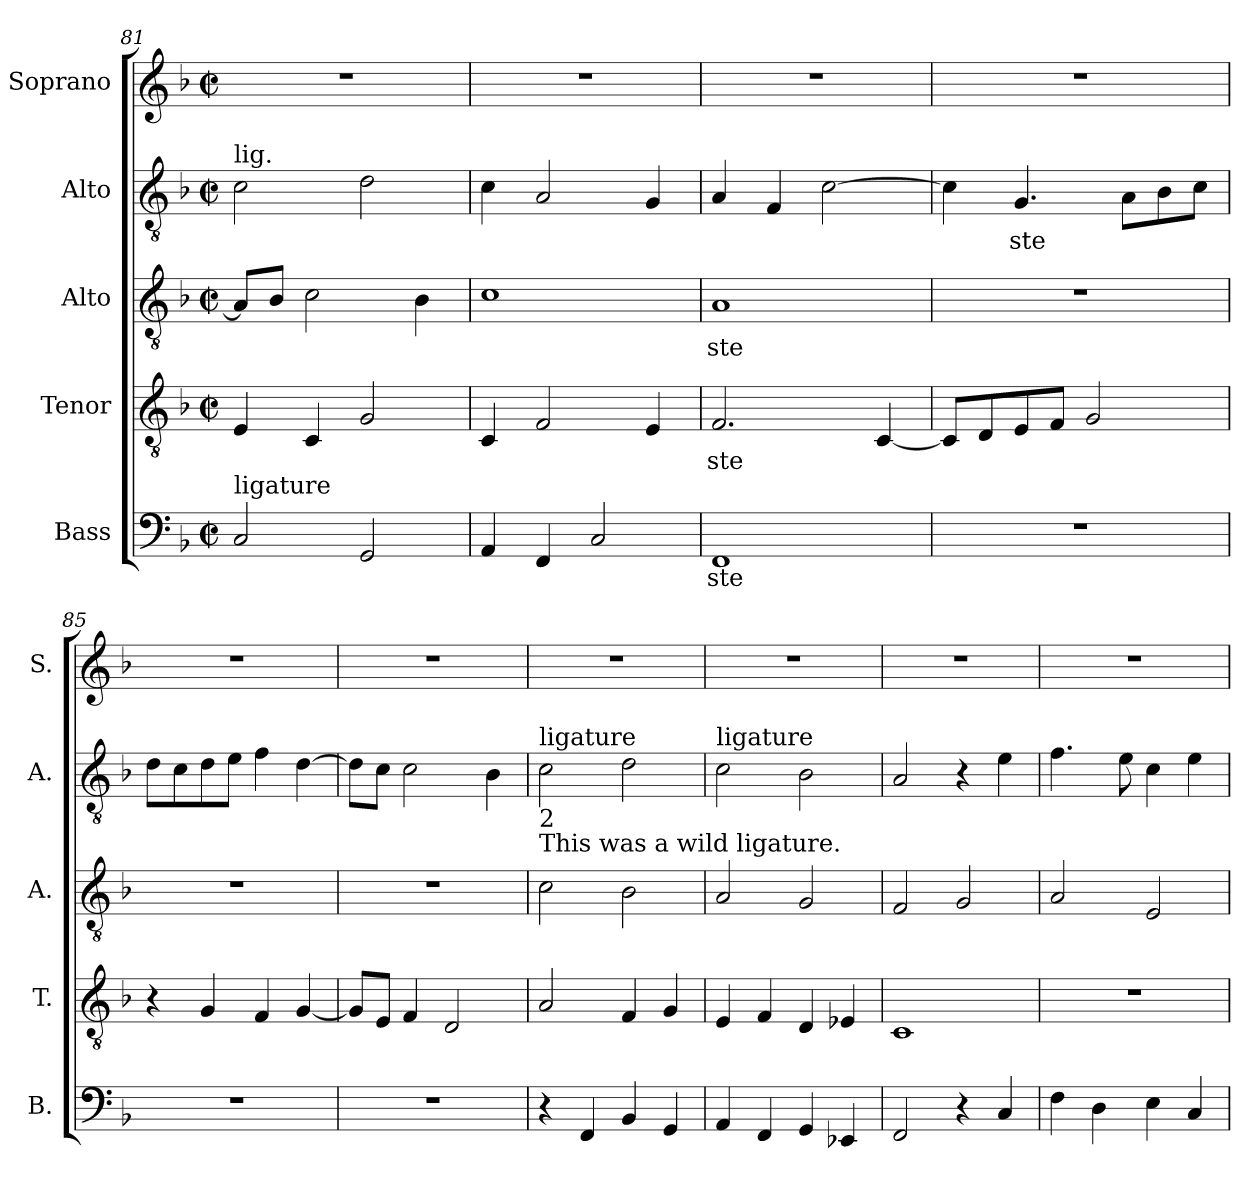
**kern	**text	**kern	**text	**kern	**text	**kern	**text	**kern
*part5	*part5	*part4	*part4	*part3	*part3	*part2	*part2	*part1
*staff5	*staff5	*staff4	*staff4	*staff3	*staff3	*staff2	*staff2	*staff1
*I"Bass	*	*I"Tenor	*	*I"Alto	*	*I"Alto	*	*I"Soprano
*I'B.	*	*I'T.	*	*I'A.	*	*I'A.	*	*I'S.
*clefF4	*	*clefGv2	*	*clefGv2	*	*clefGv2	*	*clefG2
*k[b-]	*	*k[b-]	*	*k[b-]	*	*k[b-]	*	*k[b-]
*M2/2	*	*M2/2	*	*M2/2	*	*M2/2	*	*M2/2
*met(c|)	*	*met(c|)	*	*met(c|)	*	*met(c|)	*	*met(c|)
=81	=81	=81	=81	=81	=81	=81	=81	=81
!	!	!	!	!	!	!LO:TX:a:t=lig.	!	!
!LO:TX:a:t=ligature	!	!	!	!	!	!	!	!
2C/	.	4E/	.	8A/L]	.	2c\	.	1r
.	.	.	.	8B-/J	.	.	.	.
.	.	4C/	.	2c\	.	.	.	.
2GG/	.	2G/	.	.	.	2d\	.	.
.	.	.	.	4B-\	.	.	.	.
=82	=82	=82	=82	=82	=82	=82	=82	=82
4AA/	.	4C/	.	1c	.	4c\	.	1r
4FF/	.	2F/	.	.	.	2A/	.	.
2C/	.	.	.	.	.	.	.	.
.	.	4E/	.	.	.	4G/	.	.
=83	=83	=83	=83	=83	=83	=83	=83	=83
!	!LO:LY:b	!	!LO:LY:b	!	!LO:LY:b	!	!	!
1FF	-ste	2.F/	-ste	1A	-ste	4A/	.	1r
.	.	.	.	.	.	4F/	.	.
.	.	.	.	.	.	[2c\	.	.
.	.	[4C/	.	.	.	.	.	.
=84	=84	=84	=84	=84	=84	=84	=84	=84
1r	.	8C/L]	.	1r	.	4c\]	.	1r
.	.	8D/	.	.	.	.	.	.
!	!	!	!	!	!	!	!LO:LY:b	!
.	.	8E/	.	.	.	4.G/	-ste	.
.	.	8F/J	.	.	.	.	.	.
.	.	2G/	.	.	.	.	.	.
.	.	.	.	.	.	8A\L	.	.
.	.	.	.	.	.	8B-\	.	.
.	.	.	.	.	.	8c\J	.	.
=85	=85	=85	=85	=85	=85	=85	=85	=85
1r	.	4r	.	1r	.	8d\L	.	1r
.	.	.	.	.	.	8c\	.	.
.	.	4G/	.	.	.	8d\	.	.
.	.	.	.	.	.	8e\J	.	.
.	.	4F/	.	.	.	4f\	.	.
.	.	[4G/	.	.	.	[4d\	.	.
=86	=86	=86	=86	=86	=86	=86	=86	=86
1r	.	8G/L]	.	1r	.	8d\L]	.	1r
.	.	8E/J	.	.	.	8c\J	.	.
.	.	4F/	.	.	.	2c\	.	.
.	.	2D/	.	.	.	.	.	.
.	.	.	.	.	.	4B-\	.	.
=87	=87	=87	=87	=87	=87	=87	=87	=87
!	!	!	!	!	!	!LO:TX:a:t=ligature	!	!
!	!	!	!	!LO:TX:a:t=This was a wild ligature.	!	!	!	!
!	!	!	!	!LO:TX:a:t=2	!	!	!	!
4r	.	2A/	.	2c\	.	2c\	.	1r
4FF/	.	.	.	.	.	.	.	.
4BB-/	.	4F/	.	2B-\	.	2d\	.	.
4GG/	.	4G/	.	.	.	.	.	.
=88	=88	=88	=88	=88	=88	=88	=88	=88
!	!	!	!	!	!	!LO:TX:a:t=ligature	!	!
4AA/	.	4E/	.	2A/	.	2c\	.	1r
4FF/	.	4F/	.	.	.	.	.	.
4GG/	.	4D/	.	2G/	.	2B-\	.	.
4EE-X/	.	4E-X/	.	.	.	.	.	.
=89	=89	=89	=89	=89	=89	=89	=89	=89
2FF/	.	1C	.	2F/	.	2A/	.	1r
4r	.	.	.	2G/	.	4r	.	.
4C/	.	.	.	.	.	4e\	.	.
=90	=90	=90	=90	=90	=90	=90	=90	=90
4F\	.	1r	.	2A/	.	4.f\	.	1r
4D\	.	.	.	.	.	.	.	.
.	.	.	.	.	.	8e\	.	.
4E\	.	.	.	2E/	.	4c\	.	.
4C/	.	.	.	.	.	4e\	.	.
=	=	=	=	=	=	=	=	=
*-	*-	*-	*-	*-	*-	*-	*-	*-
